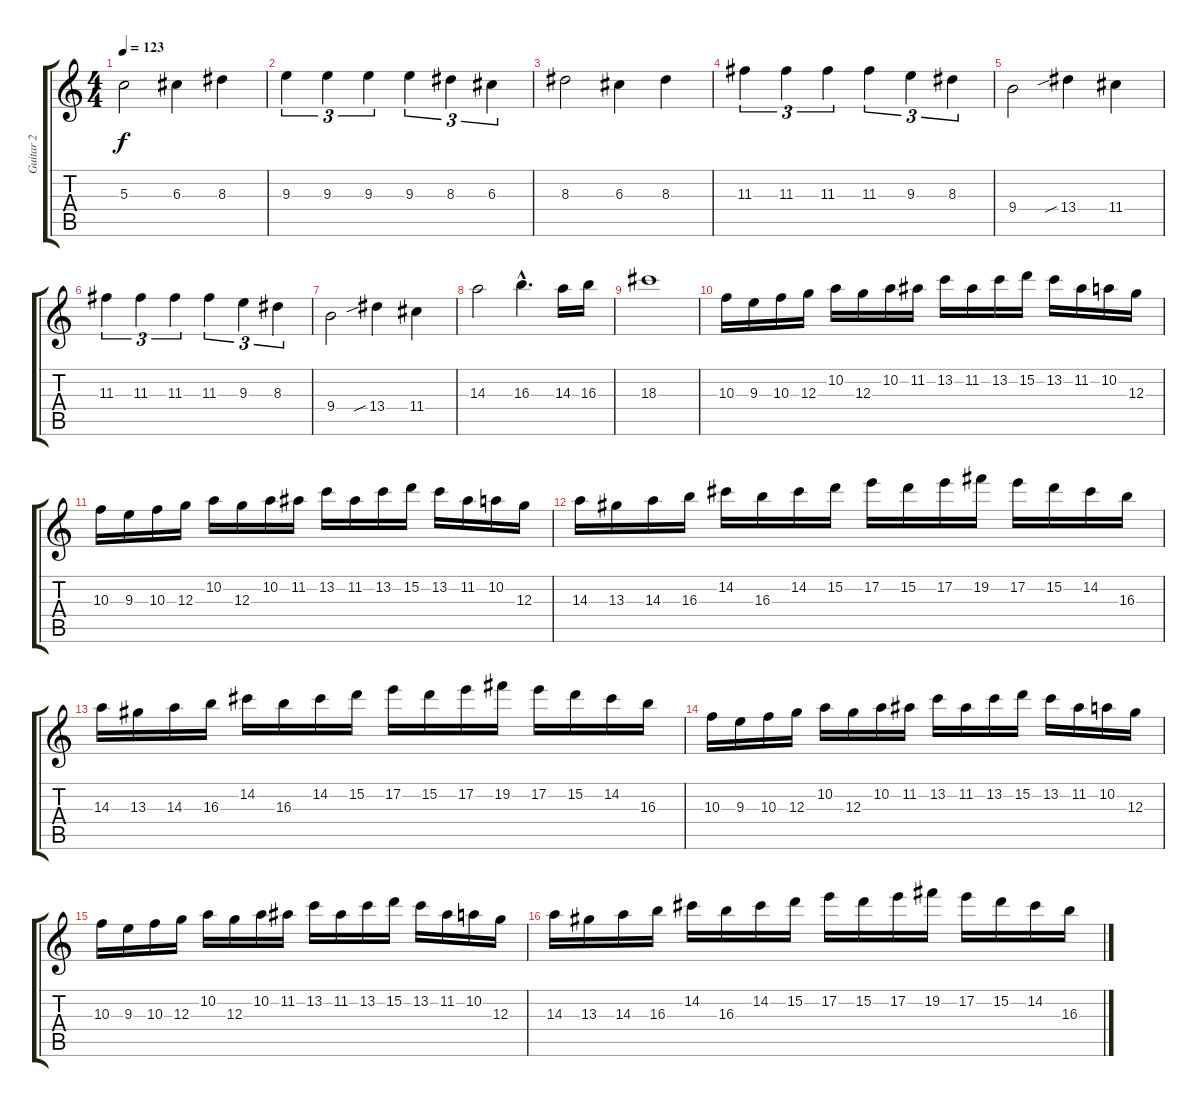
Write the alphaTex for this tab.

\track ("Guitar 2" "Guitar 2") {instrument distortionguitar}
\staff {score tabs}
\tuning (E4 B3 G3 D3 A2 D2) {hide}
\ts (4 4)
\tempo 123
\clef g2
\ks c
5.3.2{dy f} 6.3.4 8.3.4 |
9.3.4{tu (3 2)} 9.3.4{tu (3 2)} 9.3.4{tu (3 2)} 9.3.4{tu (3 2)} 8.3.4{tu (3 2)} 6.3.4{tu (3 2)} |
8.3.2 6.3.4 8.3.4 |
11.3.4{tu (3 2)} 11.3.4{tu (3 2)} 11.3.4{tu (3 2)} 11.3.4{tu (3 2)} 9.3.4{tu (3 2)} 8.3.4{tu (3 2)} |
9.4.2 13.4{sib}.4 11.4.4 |
11.3.4{tu (3 2)} 11.3.4{tu (3 2)} 11.3.4{tu (3 2)} 11.3.4{tu (3 2)} 9.3.4{tu (3 2)} 8.3.4{tu (3 2)} |
9.4.2 13.4{sib}.4 11.4.4 |
14.3.2 16.3{hac}.4{d} 14.3.16 16.3.16 |
18.3.1 |
10.3.16 9.3.16 10.3.16 12.3.16 10.2.16 12.3.16 10.2.16 11.2.16 13.2.16 11.2.16 13.2.16 15.2.16 13.2.16 11.2.16 10.2.16 12.3.16 |
10.3.16 9.3.16 10.3.16 12.3.16 10.2.16 12.3.16 10.2.16 11.2.16 13.2.16 11.2.16 13.2.16 15.2.16 13.2.16 11.2.16 10.2.16 12.3.16 |
14.3.16 13.3.16 14.3.16 16.3.16 14.2.16 16.3.16 14.2.16 15.2.16 17.2.16 15.2.16 17.2.16 19.2.16 17.2.16 15.2.16 14.2.16 16.3.16 |
14.3.16 13.3.16 14.3.16 16.3.16 14.2.16 16.3.16 14.2.16 15.2.16 17.2.16 15.2.16 17.2.16 19.2.16 17.2.16 15.2.16 14.2.16 16.3.16 |
10.3.16 9.3.16 10.3.16 12.3.16 10.2.16 12.3.16 10.2.16 11.2.16 13.2.16 11.2.16 13.2.16 15.2.16 13.2.16 11.2.16 10.2.16 12.3.16 |
10.3.16 9.3.16 10.3.16 12.3.16 10.2.16 12.3.16 10.2.16 11.2.16 13.2.16 11.2.16 13.2.16 15.2.16 13.2.16 11.2.16 10.2.16 12.3.16 |
14.3.16 13.3.16 14.3.16 16.3.16 14.2.16 16.3.16 14.2.16 15.2.16 17.2.16 15.2.16 17.2.16 19.2.16 17.2.16 15.2.16 14.2.16 16.3.16
